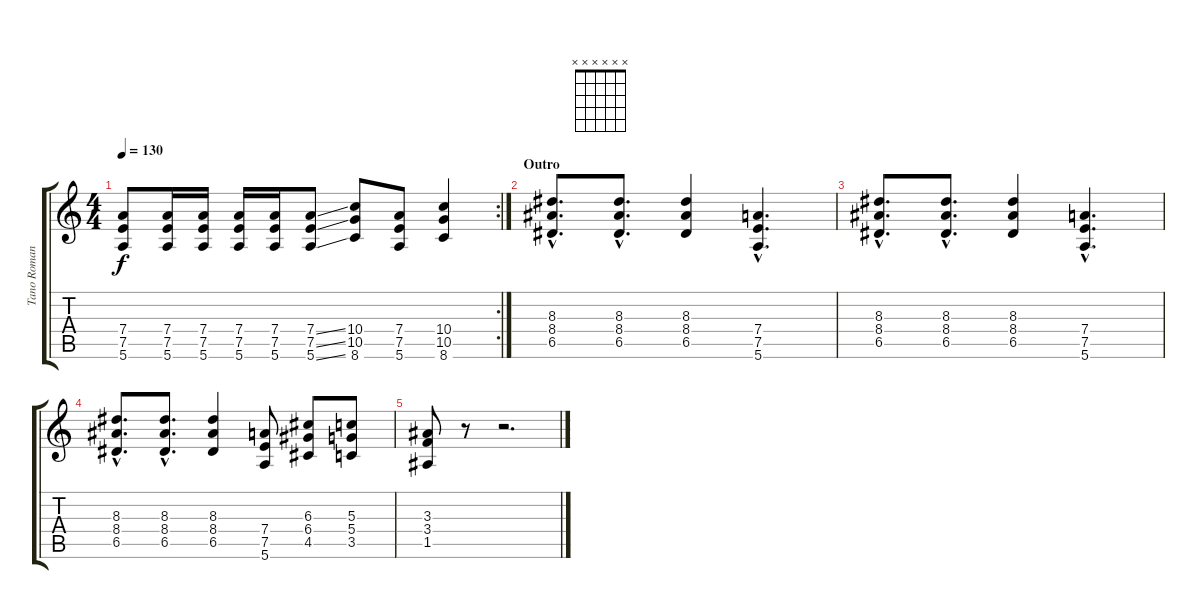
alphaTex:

\track ("Tano Romano (base)" "Tano Roman") {instrument overdrivenguitar}
\staff {score tabs}
\tuning (E4 B3 G3 D3 A2 E2) {hide}
\chord ("" x x x x x x) {firstfret 0}
\rc 2
\ts (4 4)
\tempo 130
\clef g2
\ks c
(7.4 7.5 5.6).8{dy f} (7.4 7.5 5.6).16 (7.4 7.5 5.6).16 (7.4 7.5 5.6).16 (7.4 7.5 5.6).16 (7.4{ss} 7.5{ss} 5.6{ss}).8 (10.4 10.5 8.6).8 (7.4 7.5 5.6).8 (10.4 10.5 8.6).4 |
\section ("" "Outro")
(8.3{hac} 8.4{hac} 6.5{hac}).8{d} (8.3{hac} 8.4{hac} 6.5{hac}).8{d} (8.3 8.4 6.5).4 (7.4{hac} 7.5{hac} 5.6{hac}).4{d} |
(8.3{hac} 8.4{hac} 6.5{hac}).8{d} (8.3{hac} 8.4{hac} 6.5{hac}).8{d} (8.3 8.4 6.5).4 (7.4{hac} 7.5{hac} 5.6{hac}).4{d} |
(8.3{hac} 8.4{hac} 6.5{hac}).8{d} (8.3{hac} 8.4{hac} 6.5{hac}).8{d} (8.3 8.4 6.5).4 (7.4 7.5 5.6).8 (6.3 6.4 4.5).8 (5.3 5.4 3.5).8 |
(3.3 3.4 1.5).8 r.8 r.2{d ch ""}
